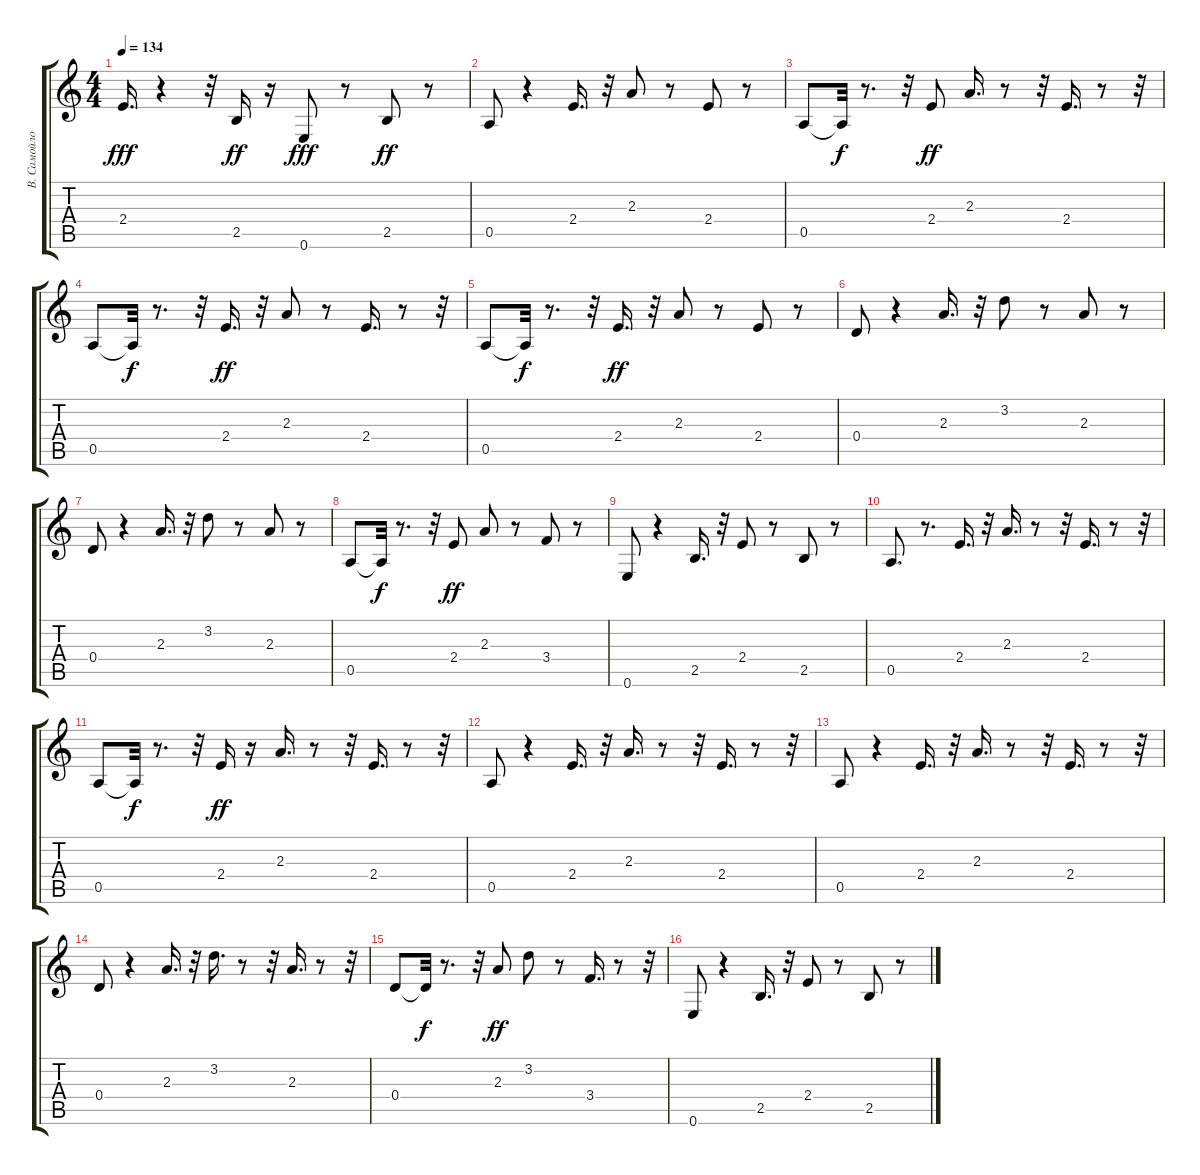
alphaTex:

\track ("В. Самойлов" "В. Самойло") {instrument distortionguitar}
\staff {score tabs}
\tuning (E4 B3 G3 D3 A2 E2) {hide}
\ts (4 4)
\tempo 134
\clef g2
\ks c
2.4.16{d dy fff} r.4 r.32 2.5.16{dy ff} r.16 0.6.8{dy fff} r.8 2.5.8{dy ff} r.8 |
0.5.8 r.4 2.4.16{d} r.32 2.3.8 r.8 2.4.8 r.8 |
0.5.8 0.5{t}.32{dy f} r.8{d} r.32 2.4.8{dy ff} 2.3.16{d} r.8 r.32 2.4.16{d} r.8 r.32 |
0.5.8 0.5{t}.32{dy f} r.8{d} r.32 2.4.16{d dy ff} r.32 2.3.8 r.8 2.4.16{d} r.8 r.32 |
0.5.8 0.5{t}.32{dy f} r.8{d} r.32 2.4.16{d dy ff} r.32 2.3.8 r.8 2.4.8 r.8 |
0.4.8 r.4 2.3.16{d} r.32 3.2.8 r.8 2.3.8 r.8 |
0.4.8 r.4 2.3.16{d} r.32 3.2.8 r.8 2.3.8 r.8 |
0.5.8 0.5{t}.32{dy f} r.8{d} r.32 2.4.8{dy ff} 2.3.8 r.8 3.4.8 r.8 |
0.6.8 r.4 2.5.16{d} r.32 2.4.8 r.8 2.5.8 r.8 |
0.5.8{d} r.8{d} 2.4.16{d} r.32 2.3.16{d} r.8 r.32 2.4.16{d} r.8 r.32 |
0.5.8 0.5{t}.32{dy f} r.8{d} r.32 2.4.16{dy ff} r.16 2.3.16{d} r.8 r.32 2.4.16{d} r.8 r.32 |
0.5.8 r.4 2.4.16{d} r.32 2.3.16{d} r.8 r.32 2.4.16{d} r.8 r.32 |
0.5.8 r.4 2.4.16{d} r.32 2.3.16{d} r.8 r.32 2.4.16{d} r.8 r.32 |
0.4.8 r.4 2.3.16{d} r.32 3.2.16{d} r.8 r.32 2.3.16{d} r.8 r.32 |
0.4.8 0.4{t}.32{dy f} r.8{d} r.32 2.3.8{dy ff} 3.2.8 r.8 3.4.16{d} r.8 r.32 |
0.6.8 r.4 2.5.16{d} r.32 2.4.8 r.8 2.5.8 r.8
